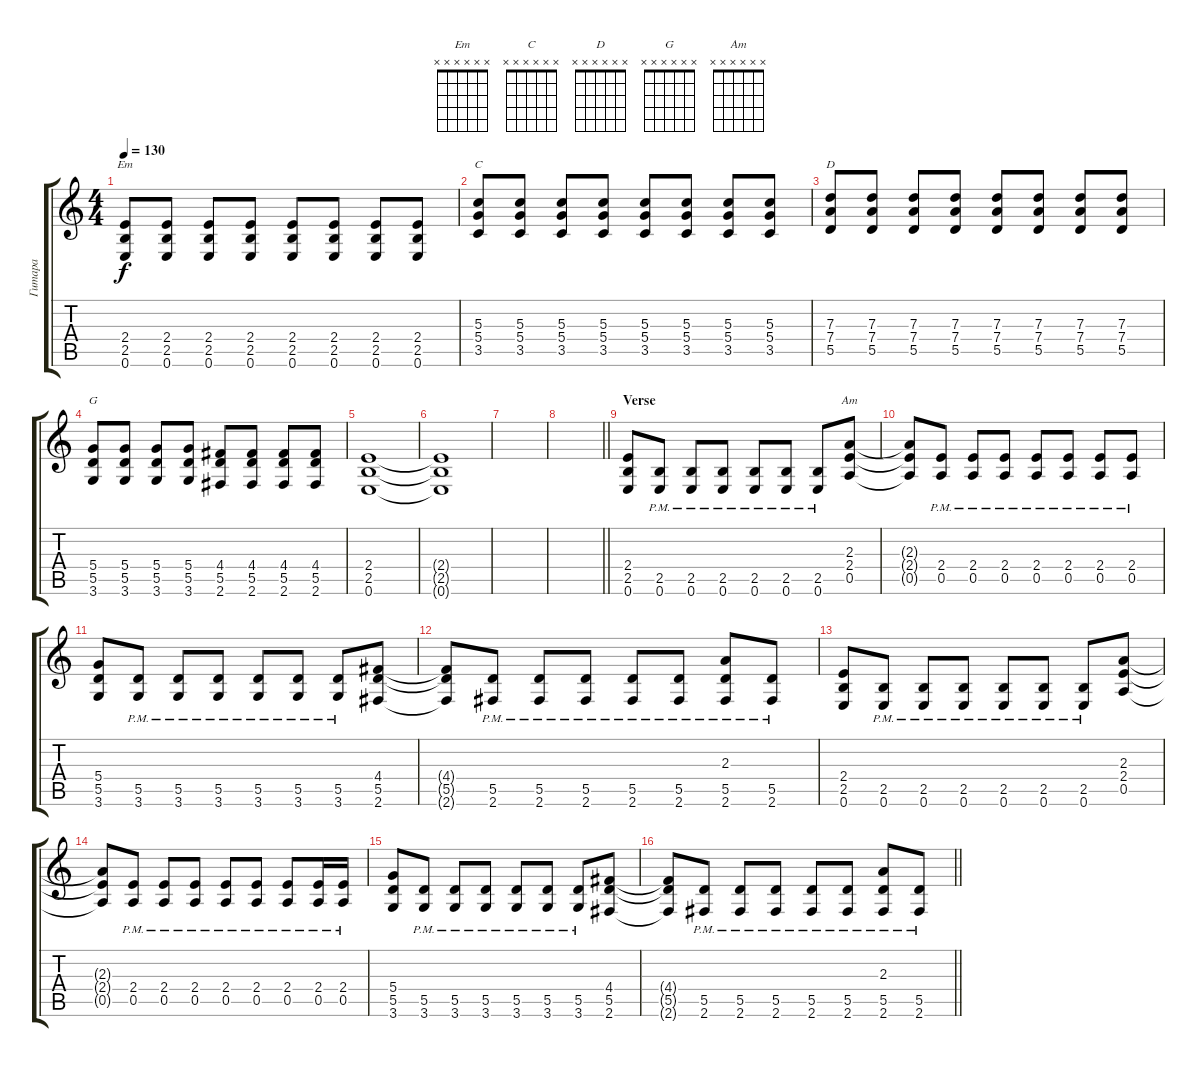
\track ("Гитара" "Гитара") {instrument distortionguitar}
\staff {score tabs}
\tuning (E4 B3 G3 D3 A2 E2) {hide}
\chord ("Em" x x x x x x)
\chord ("C" x x x x x x)
\chord ("D" x x x x x x)
\chord ("G" x x x x x x)
\chord ("Am" x x x x x x)
\ts (4 4)
\tempo 130
\clef g2
\ks c
(2.4 2.5 0.6).8{ch "Em" dy f} (2.4 2.5 0.6).8 (2.4 2.5 0.6).8 (2.4 2.5 0.6).8 (2.4 2.5 0.6).8 (2.4 2.5 0.6).8 (2.4 2.5 0.6).8 (2.4 2.5 0.6).8 |
(5.3 5.4 3.5).8{ch "C"} (5.3 5.4 3.5).8 (5.3 5.4 3.5).8 (5.3 5.4 3.5).8 (5.3 5.4 3.5).8 (5.3 5.4 3.5).8 (5.3 5.4 3.5).8 (5.3 5.4 3.5).8 |
(7.3 7.4 5.5).8{ch "D"} (7.3 7.4 5.5).8 (7.3 7.4 5.5).8 (7.3 7.4 5.5).8 (7.3 7.4 5.5).8 (7.3 7.4 5.5).8 (7.3 7.4 5.5).8 (7.3 7.4 5.5).8 |
(5.4 5.5 3.6).8{ch "G"} (5.4 5.5 3.6).8 (5.4 5.5 3.6).8 (5.4 5.5 3.6).8 (4.4 5.5 2.6).8 (4.4 5.5 2.6).8 (4.4 5.5 2.6).8 (4.4 5.5 2.6).8 |
(2.4 2.5 0.6).1{volume 5} |
(2.4{t} 2.5{t} 0.6{t}).1 |
|
\barLineRight lightlight
|
\section ("" "Verse")
(2.4 2.5 0.6).8{volume 13} (2.5{pm} 0.6{pm}).8 (2.5{pm} 0.6{pm}).8 (2.5{pm} 0.6{pm}).8 (2.5{pm} 0.6{pm}).8 (2.5{pm} 0.6{pm}).8 (2.5{pm} 0.6{pm}).8 (2.3 2.4 0.5).8{ch "Am"} |
(2.3{t} 2.4{t} 0.5{t}).8 (2.4{pm} 0.5{pm}).8 (2.4{pm} 0.5{pm}).8 (2.4{pm} 0.5{pm}).8 (2.4{pm} 0.5{pm}).8 (2.4{pm} 0.5{pm}).8 (2.4{pm} 0.5{pm}).8 (2.4{pm} 0.5{pm}).8 |
(5.4 5.5 3.6).8 (5.5{pm} 3.6{pm}).8 (5.5{pm} 3.6{pm}).8 (5.5{pm} 3.6{pm}).8 (5.5{pm} 3.6{pm}).8 (5.5{pm} 3.6{pm}).8 (5.5{pm} 3.6{pm}).8 (4.4 5.5 2.6).8 |
(4.4{t} 5.5{t} 2.6{t}).8 (5.5{pm} 2.6{pm}).8 (5.5{pm} 2.6{pm}).8 (5.5{pm} 2.6{pm}).8 (5.5{pm} 2.6{pm}).8 (5.5{pm} 2.6{pm}).8 (2.3 5.5{pm} 2.6{pm}).8 (5.5{pm} 2.6{pm}).8 |
(2.4 2.5 0.6).8 (2.5{pm} 0.6{pm}).8 (2.5{pm} 0.6{pm}).8 (2.5{pm} 0.6{pm}).8 (2.5{pm} 0.6{pm}).8 (2.5{pm} 0.6{pm}).8 (2.5{pm} 0.6{pm}).8 (2.3 2.4 0.5).8 |
(2.3{t} 2.4{t} 0.5{t}).8 (2.4{pm} 0.5{pm}).8 (2.4{pm} 0.5{pm}).8 (2.4{pm} 0.5{pm}).8 (2.4{pm} 0.5{pm}).8 (2.4{pm} 0.5{pm}).8 (2.4{pm} 0.5{pm}).8 (2.4{pm} 0.5{pm}).16 (2.4{pm} 0.5{pm}).16 |
(5.4 5.5 3.6).8 (5.5{pm} 3.6{pm}).8 (5.5{pm} 3.6{pm}).8 (5.5{pm} 3.6{pm}).8 (5.5{pm} 3.6{pm}).8 (5.5{pm} 3.6{pm}).8 (5.5{pm} 3.6{pm}).8 (4.4 5.5 2.6).8 |
\barLineRight lightlight
(4.4{t} 5.5{t} 2.6{t}).8 (5.5{pm} 2.6{pm}).8 (5.5{pm} 2.6{pm}).8 (5.5{pm} 2.6{pm}).8 (5.5{pm} 2.6{pm}).8 (5.5{pm} 2.6{pm}).8 (2.3 5.5{pm} 2.6{pm}).8 (5.5{pm} 2.6{pm}).8
